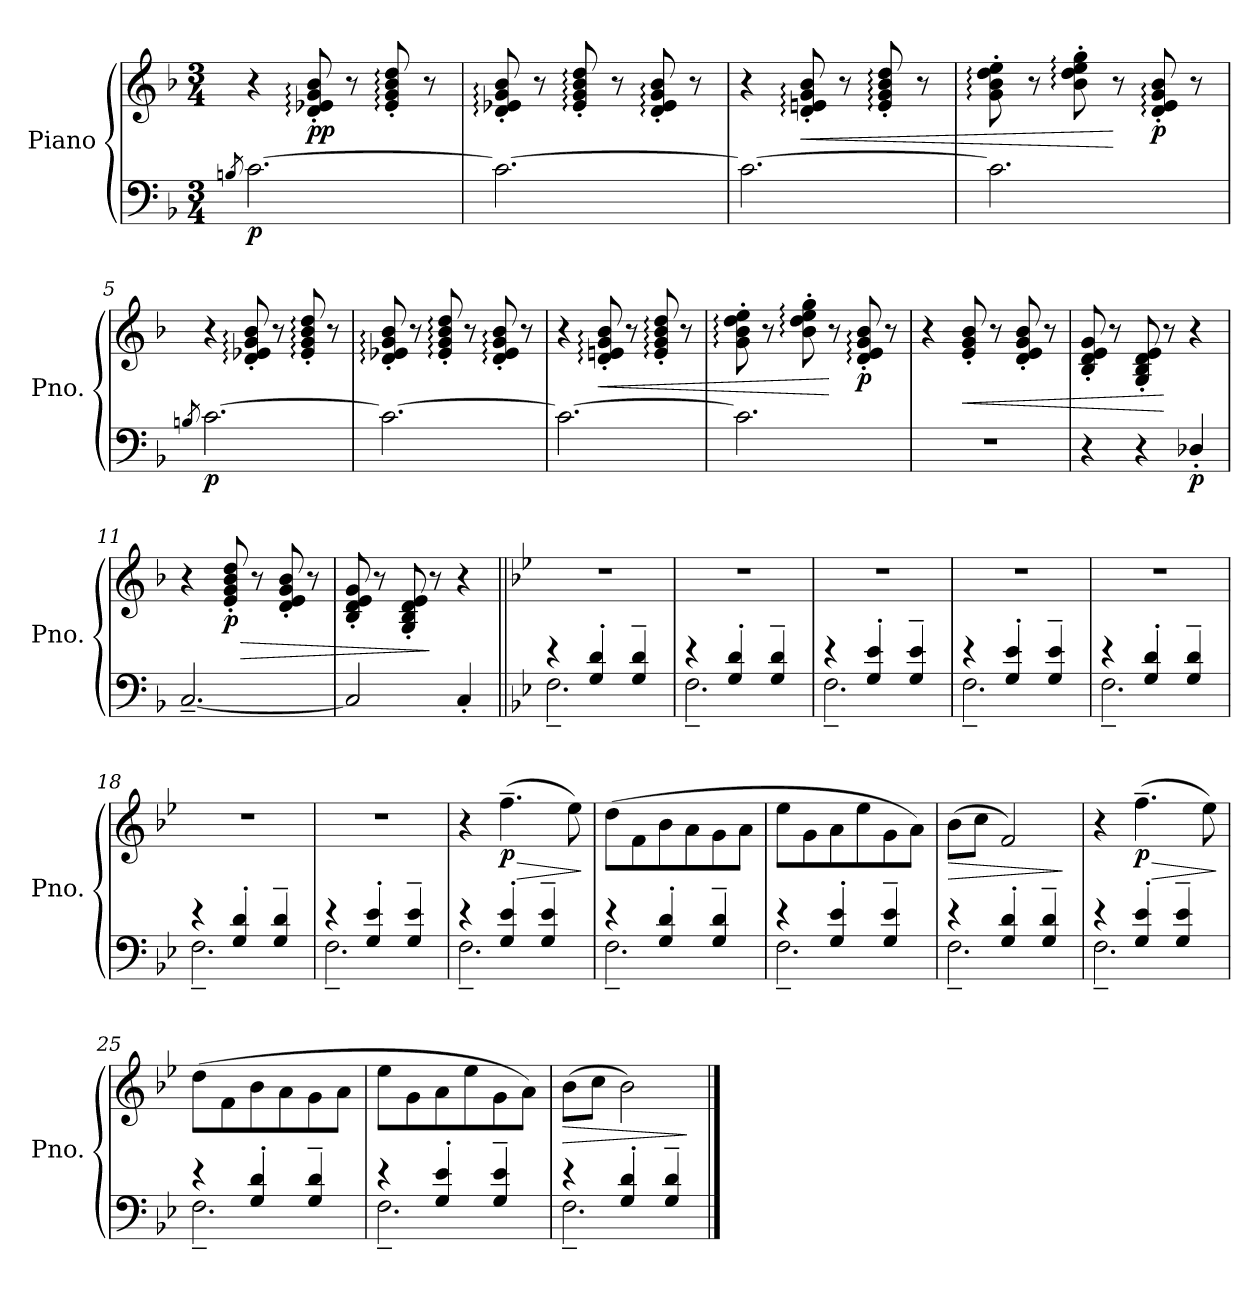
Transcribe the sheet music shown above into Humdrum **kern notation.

**kern	**kern	**dynam
*part1	*part1	*part1
*staff2	*staff1	*staff1/2
*I"Piano	*	*
*I'Pno.	*	*
*clefF4	*clefG2	*
*k[b-]	*k[b-]	*
*M3/4	*M3/4	*
*MM174	*MM174	*
=1	=1	=1
8qBn/	.	.
!	!	!LO:DY:b=2
[2.c\	4r	p
!	!	!LO:DY:b
.	8d/:' 8e-X/:' 8g/:' 8b-/:'	pp
.	8r	.
.	8e-/:' 8g/:' 8b-/:' 8dd/:'	.
.	8r	.
=2	=2	=2
2.c\_	8d/:' 8e-X/:' 8g/:' 8b-/:'	.
.	8r	.
.	8e-/:' 8g/:' 8b-/:' 8dd/:'	.
.	8r	.
.	8d/:' 8e-/:' 8g/:' 8b-/:'	.
.	8r	.
=3	=3	=3
2.c\_	4r	.
!	!	!LO:HP:b
.	8d/:' 8en/:' 8g/:' 8b-/:'	<
.	8r	.
.	8e/:' 8g/:' 8b-/:' 8dd/:'	.
.	8r	.
=4	=4	=4
2.c\]	8g\:' 8b-\:' 8dd\:' 8ee\:'	.
.	8r	.
.	8b-\:' 8dd\:' 8ee\:' 8gg\:'	.
.	8r	[
!	!	!LO:DY:b
.	8d/:' 8e/:' 8g/:' 8b-/:'	p
.	8r	.
!!LO:LB:g=z
=5	=5	=5
8qBn/	.	.
!	!	!LO:DY:b=2
[2.c\	4r	p
.	8d/:' 8e-X/:' 8g/:' 8b-/:'	.
.	8r	.
.	8e-/:' 8g/:' 8b-/:' 8dd/:'	.
.	8r	.
=6	=6	=6
2.c\_	8d/:' 8e-X/:' 8g/:' 8b-/:'	.
.	8r	.
.	8e-/:' 8g/:' 8b-/:' 8dd/:'	.
.	8r	.
.	8d/:' 8e-/:' 8g/:' 8b-/:'	.
.	8r	.
=7	=7	=7
2.c\_	4r	.
!	!	!LO:HP:b
.	8d/:' 8en/:' 8g/:' 8b-/:'	<
.	8r	.
.	8e/:' 8g/:' 8b-/:' 8dd/:'	.
.	8r	.
=8	=8	=8
2.c\]	8g\:' 8b-\:' 8dd\:' 8ee\:'	.
.	8r	.
.	8b-\:' 8dd\:' 8ee\:' 8gg\:'	.
.	8r	[
!	!	!LO:DY:b
.	8d/:' 8e/:' 8g/:' 8b-/:'	p
.	8r	.
=9	=9	=9
2.r	4r	.
!	!	!LO:HP:b
.	8e/' 8g/' 8b-/'	<
.	8r	.
.	8d/' 8e/' 8g/' 8b-/'	.
.	8r	.
!!LO:LB:g=z
=10	=10	=10
4r	8B-/' 8d/' 8e/' 8g/'	.
.	8r	.
4r	8G/' 8B-/' 8d/' 8e/'	.
.	8r	[
!	!	!LO:DY:b=2
4D-X'/	4r	p
=11	=11	=11
[2.C~/	4r	.
!	!	!LO:HP:b
!	!	!LO:DY:n=1:b
.	8e/' 8g/' 8b-/' 8dd/'	> p
.	8r	.
.	8d/' 8e/' 8g/' 8b-/'	.
.	8r	.
=12	=12	=12
2C/]	8B-/' 8d/' 8e/' 8g/'	.
.	8r	.
.	8G/' 8B-/' 8d/' 8e/'	.
.	8r	]
4C'/	4r	.
=13||	=13||	=13||
*k[b-e-]	*k[b-e-]	*
*^	*	*
4r	2.F~\	2.r	.
4G/' 4d/'	.	.	.
4G/~ 4d/~	.	.	.
=14	=14	=14	=14
4r	2.F~\	2.r	.
4G/' 4d/'	.	.	.
4G/~ 4d/~	.	.	.
=15	=15	=15	=15
4r	2.F~\	2.r	.
4G/' 4e-/'	.	.	.
4G/~ 4e-/~	.	.	.
=16	=16	=16	=16
4r	2.F~\	2.r	.
4G/' 4e-/'	.	.	.
4G/~ 4e-/~	.	.	.
!!LO:LB:g=z
=17	=17	=17	=17
4r	2.F~\	2.r	.
4G/' 4d/'	.	.	.
4G/~ 4d/~	.	.	.
=18	=18	=18	=18
4r	2.F~\	2.r	.
4G/' 4d/'	.	.	.
4G/~ 4d/~	.	.	.
=19	=19	=19	=19
4r	2.F~\	2.r	.
4G/' 4e-/'	.	.	.
4G/~ 4e-/~	.	.	.
=20	=20	=20	=20
4r	2.F~\	4r	.
!	!	!	!LO:HP:b
!	!	!	!LO:DY:n=1:b
4G/' 4e-/'	.	(>4.ff~\	> p
4G/~ 4e-/~	.	.	.
.	.	8ee-\)	.
*v	*v	*	*
.	.	]
=21	=21	=21
*^	*	*
4r	2.F~\	(>8dd\L	.
.	.	8f\	.
4G/' 4d/'	.	8b-\	.
.	.	8a\	.
4G/~ 4d/~	.	8g\	.
.	.	8a\J	.
=22	=22	=22	=22
4r	2.F~\	8ee-\L	.
.	.	8g\	.
4G/' 4e-/'	.	8a\	.
.	.	8ee-\	.
4G/~ 4e-/~	.	8g\	.
.	.	8a\J)	.
=23	=23	=23	=23
!	!	!	!LO:HP:b
4r	2.F~\	(>8b-\L	>
.	.	8cc\J	.
4G/' 4d/'	.	2f/)	.
4G/~ 4d/~	.	.	.
*v	*v	*	*
.	.	]
=24	=24	=24
*^	*	*
4r	2.F~\	4r	.
!	!	!	!LO:HP:b
!	!	!	!LO:DY:n=1:b
4G/' 4e-/'	.	(>4.ff~\	> p
4G/~ 4e-/~	.	.	.
.	.	8ee-\)	.
*v	*v	*	*
.	.	]
!!LO:LB:g=z
=25	=25	=25
*^	*	*
4r	2.F~\	(>8dd\L	.
.	.	8f\	.
4G/' 4d/'	.	8b-\	.
.	.	8a\	.
4G/~ 4d/~	.	8g\	.
.	.	8a\J	.
=26	=26	=26	=26
4r	2.F~\	8ee-\L	.
.	.	8g\	.
4G/' 4e-/'	.	8a\	.
.	.	8ee-\	.
4G/~ 4e-/~	.	8g\	.
.	.	8a\J)	.
=27	=27	=27	=27
!	!	!	!LO:HP:b
4r	2.F~\	(>8b-\L	>
.	.	8cc\J	.
4G/' 4d/'	.	2b-\)	.
4G/~ 4d/~	.	.	.
*v	*v	*	*
.	.	]
==	==	==
*-	*-	*-
